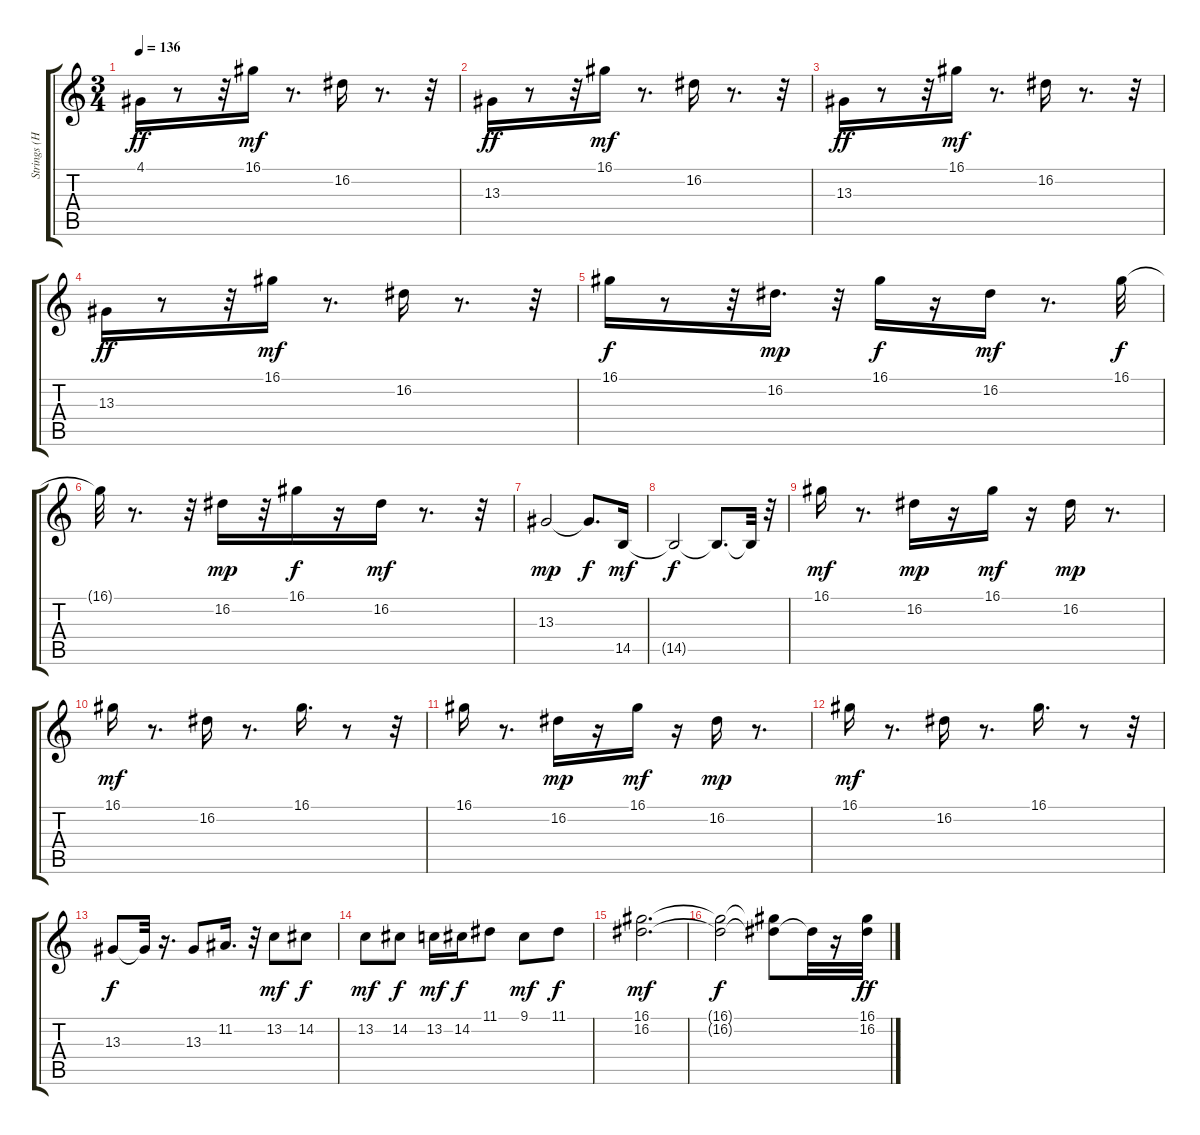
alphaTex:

\track ("Strings (Harmony)             " "Strings (H") {instrument stringensemble2}
\staff {score tabs}
\tuning (E4 B3 G3 D3 A2 E2) {hide}
\ts (3 4)
\tempo 136
\clef g2
\ks c
4.1.16{dy ff} r.8 r.32 16.1.16{dy mf} r.8{d} 16.2.16 r.8{d} r.32 |
13.3.16{dy ff} r.8 r.32 16.1.16{dy mf} r.8{d} 16.2.16 r.8{d} r.32 |
13.3.16{dy ff} r.8 r.32 16.1.16{dy mf} r.8{d} 16.2.16 r.8{d} r.32 |
13.3.16{dy ff} r.8 r.32 16.1.16{dy mf} r.8{d} 16.2.16 r.8{d} r.32 |
16.1.16{dy f} r.8 r.32 16.2.16{d dy mp} r.32 16.1.16{dy f} r.16 16.2.16{dy mf} r.8{d} 16.1.32{dy f} |
16.1{t}.32 r.8{d} r.32 16.2.16{dy mp} r.32 16.1.16{dy f} r.16 16.2.16{dy mf} r.8{d} r.32 |
13.3.2{dy mp} 13.3{t}.8{d dy f} 14.5.16{dy mf} |
14.5{t}.2{dy f} 14.5{t}.8{d} 14.5{t}.32 r.32 |
16.1.16{dy mf} r.8{d} 16.2.16{dy mp} r.16 16.1.16{dy mf} r.16 16.2.16{dy mp} r.8{d} |
16.1.16{dy mf} r.8{d} 16.2.16 r.8{d} 16.1.16{d} r.8 r.32 |
16.1.16 r.8{d} 16.2.16{dy mp} r.16 16.1.16{dy mf} r.16 16.2.16{dy mp} r.8{d} |
16.1.16{dy mf} r.8{d} 16.2.16 r.8{d} 16.1.16{d} r.8 r.32 |
13.3.8{dy f} 13.3{t}.32 r.16{d} 13.3.8 11.2.16{d} r.32 13.2.8{dy mf} 14.2.8{dy f} |
13.2.8{dy mf} 14.2.8{dy f} 13.2.16{dy mf} 14.2.16{dy f} 11.1.8 9.1.8{dy mf} 11.1.8{dy f} |
(16.1 16.2).2{d dy mf} |
(16.1{t} 16.2{t}).2{dy f} (16.1{t} 16.2{t}).8 16.2{t}.32 r.16 (16.1 16.2).32{dy ff}
